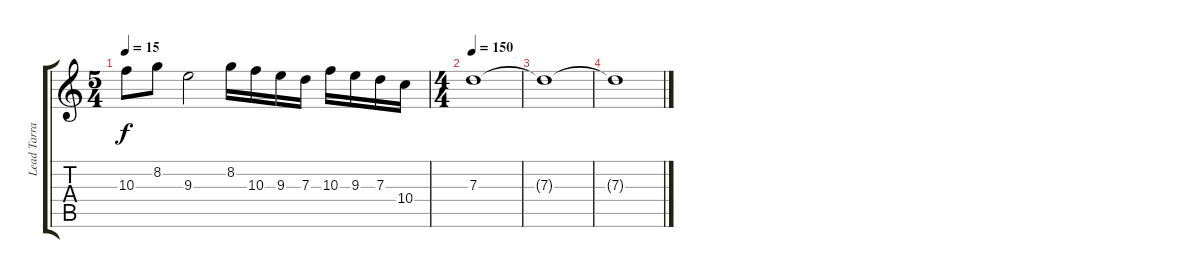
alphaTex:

\track ("Lead Tarra" "Lead Tarra") {instrument distortionguitar}
\staff {score tabs}
\tuning (E4 B3 G3 D3 A2 E2) {hide}
\ts (5 4)
\tempo 15
\clef g2
\ks c
10.3{t}.8{dy f} 8.2.8 9.3.2 8.2.16 10.3.16 9.3.16 7.3.16 10.3.16 9.3.16 7.3.16 10.4.16 |
\ts (4 4)
\tempo 150
7.3.1 |
7.3{t}.1{volume 0} |
7.3{t}.1
